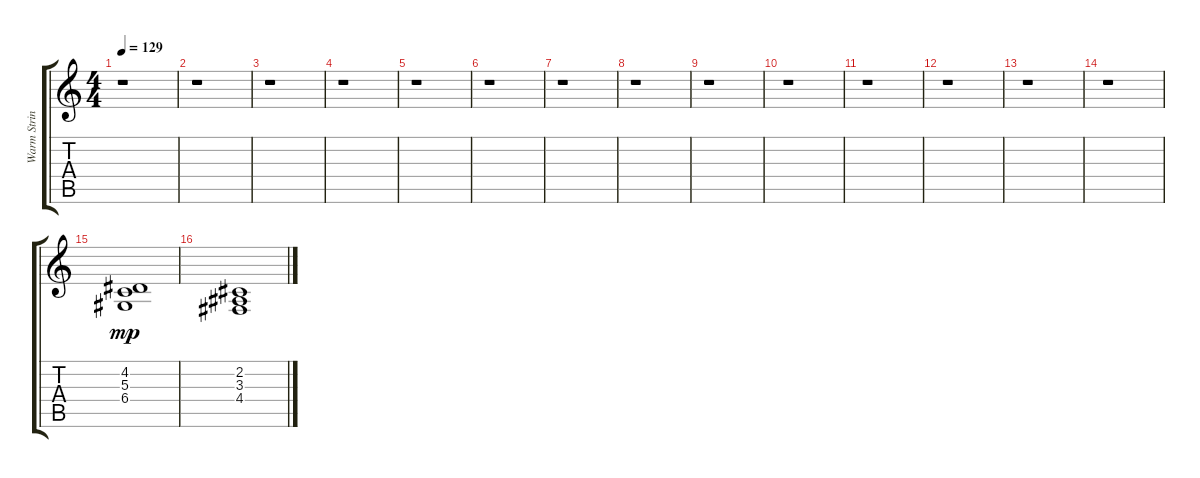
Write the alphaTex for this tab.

\track ("Warm Strin" "Warm Strin") {instrument pad2warm}
\staff {score tabs}
\tuning (E4 B3 G3 D3 A2 E2) {hide}
\ts (4 4)
\tempo 129
\clef g2
\ks c
r.1{dy mp} |
r.1 |
r.1 |
r.1 |
r.1 |
r.1 |
r.1 |
r.1 |
r.1 |
r.1 |
r.1 |
r.1 |
r.1 |
r.1 |
(4.2 5.3 6.4).1 |
(2.2 3.3 4.4).1
